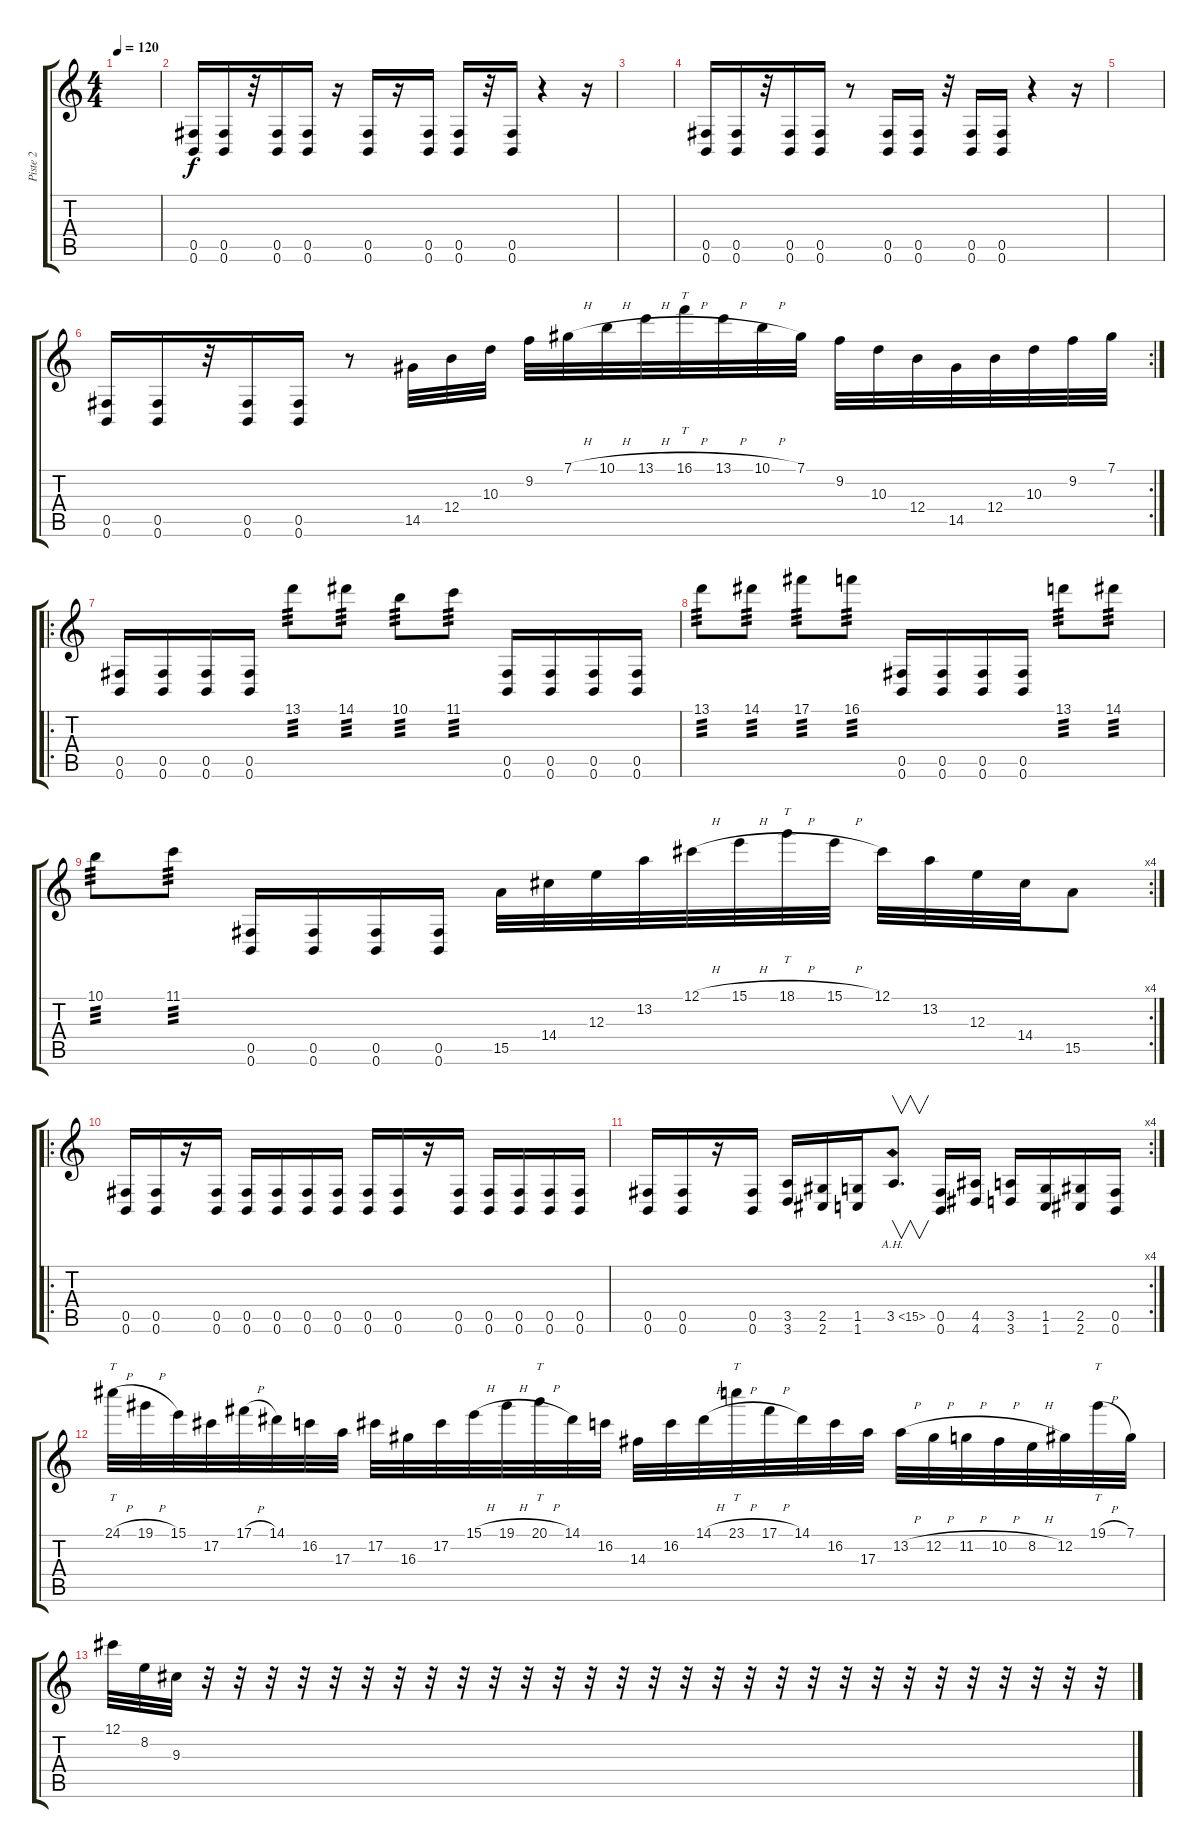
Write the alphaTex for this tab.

\track ("Piste 2" "Piste 2") {instrument distortionguitar}
\staff {score tabs}
\tuning (Db4 Ab3 E3 B2 Gb2 B1) {hide}
\ts (4 4)
\tempo 120
\clef g2
\ks c
|
(0.5 0.6).16{volume 16 instrument distortionguitar} (0.5 0.6).16 r.32 (0.5 0.6).16 (0.5 0.6).16 r.16 (0.5 0.6).16 r.16 (0.5 0.6).16 (0.5 0.6).16 r.32 (0.5 0.6).16 r.4 r.16 |
|
(0.5 0.6).16{volume 16 instrument distortionguitar} (0.5 0.6).16 r.32 (0.5 0.6).16 (0.5 0.6).16 r.8 (0.5 0.6).16 (0.5 0.6).16 r.32 (0.5 0.6).16 (0.5 0.6).16 r.4 r.16 |
|
\rc 2
(0.5 0.6).16{volume 16 instrument distortionguitar} (0.5 0.6).16 r.32 (0.5 0.6).16 (0.5 0.6).16 r.8 14.5.32 12.4.32 10.3.32 9.2.32 7.1{h}.32 10.1{h}.32 13.1{h}.32 16.1{h}.32{tt} 13.1{h}.32 10.1{h}.32 7.1.32 9.2.32 10.3.32 12.4.32 14.5.32 12.4.32 10.3.32 9.2.32 7.1.32 |
\ro
(0.5 0.6).16 (0.5 0.6).16 (0.5 0.6).16 (0.5 0.6).16 13.1.8{tp 3} 14.1.8{tp 3} 10.1.8{tp 3} 11.1.8{tp 3} (0.5 0.6).16 (0.5 0.6).16 (0.5 0.6).16 (0.5 0.6).16 |
13.1.8{tp 3} 14.1.8{tp 3} 17.1.8{tp 3} 16.1.8{tp 3} (0.5 0.6).16 (0.5 0.6).16 (0.5 0.6).16 (0.5 0.6).16 13.1.8{tp 3} 14.1.8{tp 3} |
\rc 4
10.1.8{tp 3} 11.1.8{tp 3} (0.5 0.6).16 (0.5 0.6).16 (0.5 0.6).16 (0.5 0.6).16 15.5.32 14.4.32 12.3.32 13.2.32 12.1{h}.32 15.1{h}.32 18.1{h}.32{tt} 15.1{h}.32 12.1.32 13.2.32 12.3.32 14.4.32 15.5.8 |
\ro
(0.5 0.6).16 (0.5 0.6).16 r.16 (0.5 0.6).16 (0.5 0.6).16 (0.5 0.6).16 (0.5 0.6).16 (0.5 0.6).16 (0.5 0.6).16 (0.5 0.6).16 r.16 (0.5 0.6).16 (0.5 0.6).16 (0.5 0.6).16 (0.5 0.6).16 (0.5 0.6).16 |
\rc 4
(0.5 0.6).16 (0.5 0.6).16 r.16 (0.5 0.6).16 (3.5 3.6).16 (2.5 2.6).16 (1.5 1.6).16 3.5{ah 12}.8{v d} (0.5 0.6).16 (4.5 4.6).16 (3.5 3.6).16 (1.5 1.6).16 (2.5 2.6).16 (0.5 0.6).16 |
24.1{h}.32{tt} 19.1{h}.32 15.1.32 17.2.32 17.1{h}.32 14.1.32 16.2.32 17.3.32 17.2.32 16.3.32 17.2.32 15.1{h}.32 19.1{h}.32 20.1{h}.32{tt} 14.1.32 16.2.32 14.3.32 16.2.32 14.1{h}.32 23.1{h}.32{tt} 17.1{h}.32 14.1.32 16.2.32 17.3.32 13.2{h}.32 12.2{h}.32 11.2{h}.32 10.2{h}.32 8.2{h}.32 12.2.32 19.1{h}.32{tt} 7.1.32 |
12.1.32 8.2.32 9.3.32 r.32 r.32 r.32 r.32 r.32 r.32 r.32 r.32 r.32 r.32 r.32 r.32 r.32 r.32 r.32 r.32 r.32 r.32 r.32 r.32 r.32 r.32 r.32 r.32 r.32 r.32 r.32 r.32 r.32
